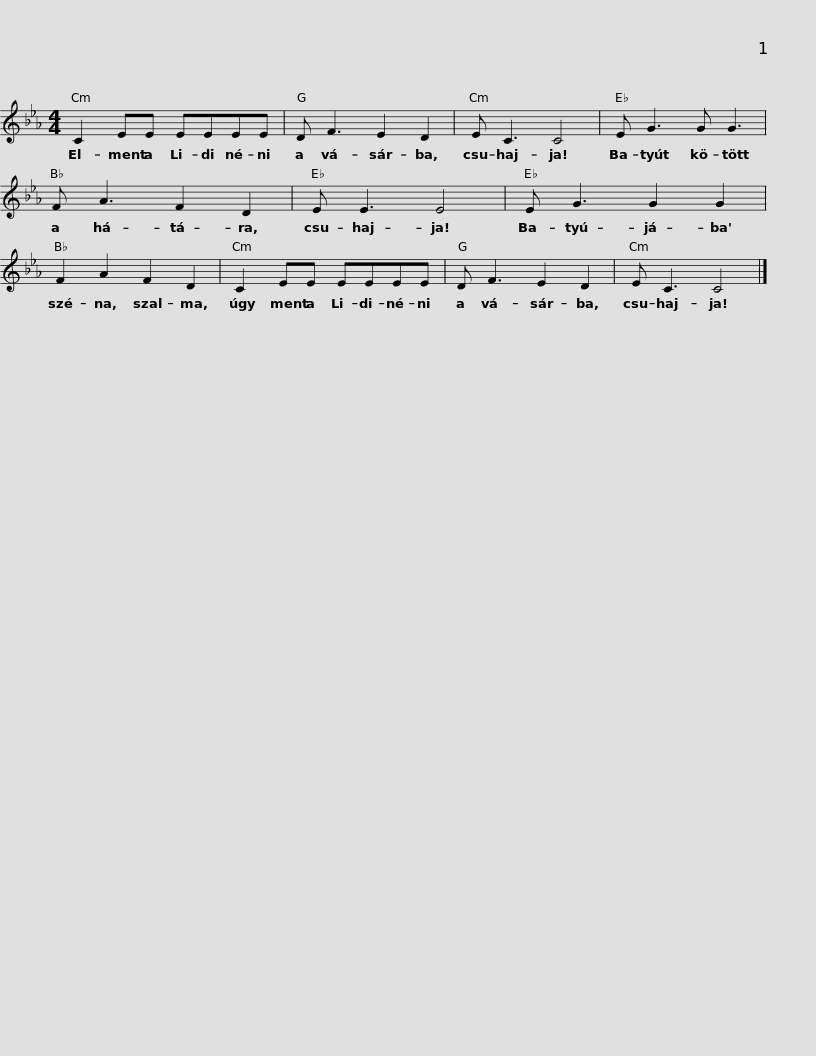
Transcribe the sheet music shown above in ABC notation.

X:1
L:1/8
M:4/4
I:linebreak $
K:Eb
V:1 treble
V:1
 C2 EE EEEE | D F3 E2 D2 | E C3 C4 | E G3 G G3 | F A3 F2 D2 | %5
 E E3 E4 |$ E G3 G2 G2 | F2 A2 F2 D2 | C2 EE EEEE | D F3 E2 D2 | %10
 E C3 C4 |] %11
